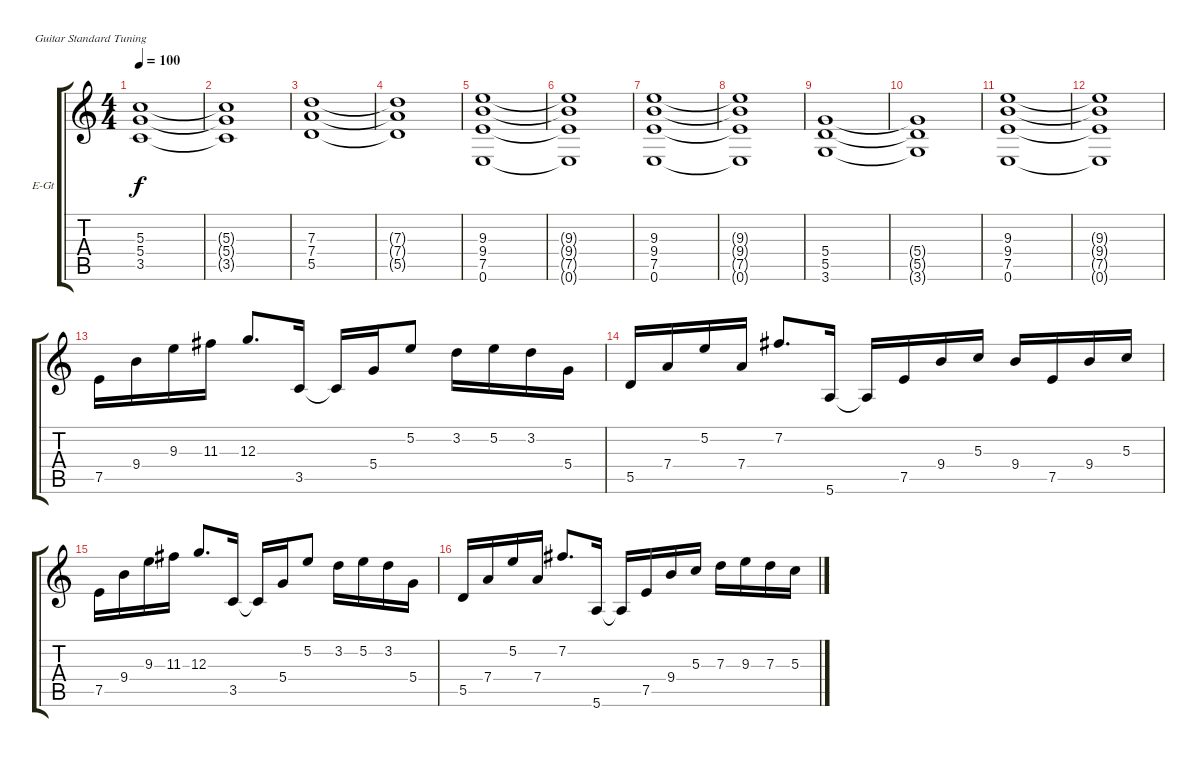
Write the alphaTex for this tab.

\bracketExtendMode groupsimilarinstruments
\firstSystemTrackNameOrientation horizontal
\otherSystemsTrackNameOrientation horizontal
\track ("Base" "E-Gt") {instrument distortionguitar}
\staff {score tabs}
\tuning (E4 B3 G3 D3 A2 E2)
\ts (4 4)
\tempo 100
\clef g2
\ks c
(5.3 5.4 3.5).1{dy f} |
(5.3{t} 5.4{t} 3.5{t}).1 |
(7.3 7.4 5.5).1 |
(7.3{t} 7.4{t} 5.5{t}).1 |
(9.3 9.4 7.5 0.6).1 |
(9.3{t} 9.4{t} 7.5{t} 0.6{t}).1 |
(9.3 9.4 7.5 0.6).1 |
(9.3{t} 9.4{t} 7.5{t} 0.6{t}).1 |
(5.4 5.5 3.6).1 |
(5.4{t} 5.5{t} 3.6{t}).1 |
(9.3 9.4 7.5 0.6).1 |
(9.3{t} 9.4{t} 7.5{t} 0.6{t}).1 |
7.5.16 9.4.16 9.3.16 11.3.16 12.3.8{d} 3.5.16 3.5{t}.16 5.4.16 5.2.8 3.2.16 5.2.16 3.2.16 5.4.16 |
5.5.16 7.4.16 5.2.16 7.4.16 7.2.8{d} 5.6.16 5.6{t}.16 7.5.16 9.4.16 5.3.16 9.4.16 7.5.16 9.4.16 5.3.16 |
7.5.16 9.4.16 9.3.16 11.3.16 12.3.8{d} 3.5.16 3.5{t}.16 5.4.16 5.2.8 3.2.16 5.2.16 3.2.16 5.4.16 |
5.5.16 7.4.16 5.2.16 7.4.16 7.2.8{d} 5.6.16 5.6{t}.16 7.5.16 9.4.16 5.3.16 7.3.16 9.3.16 7.3.16 5.3.16
